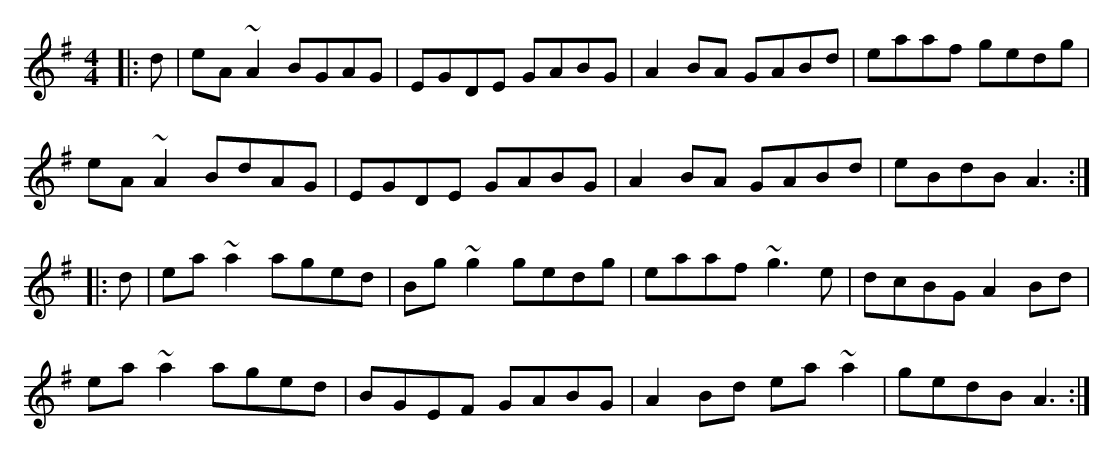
X:1
M:4/4
K:Ador
|:d|eA~A2 BGAG|EGDE GABG|A2BA GABd|eaaf gedg|
eA~A2 BdAG|EGDE GABG|A2BA GABd|eBdB A3:|
|:d|ea~a2 aged|Bg~g2 gedg|eaaf ~g3e|dcBG A2Bd|
ea~a2 aged|BGEF GABG|A2Bd ea~a2|gedB A3:|
